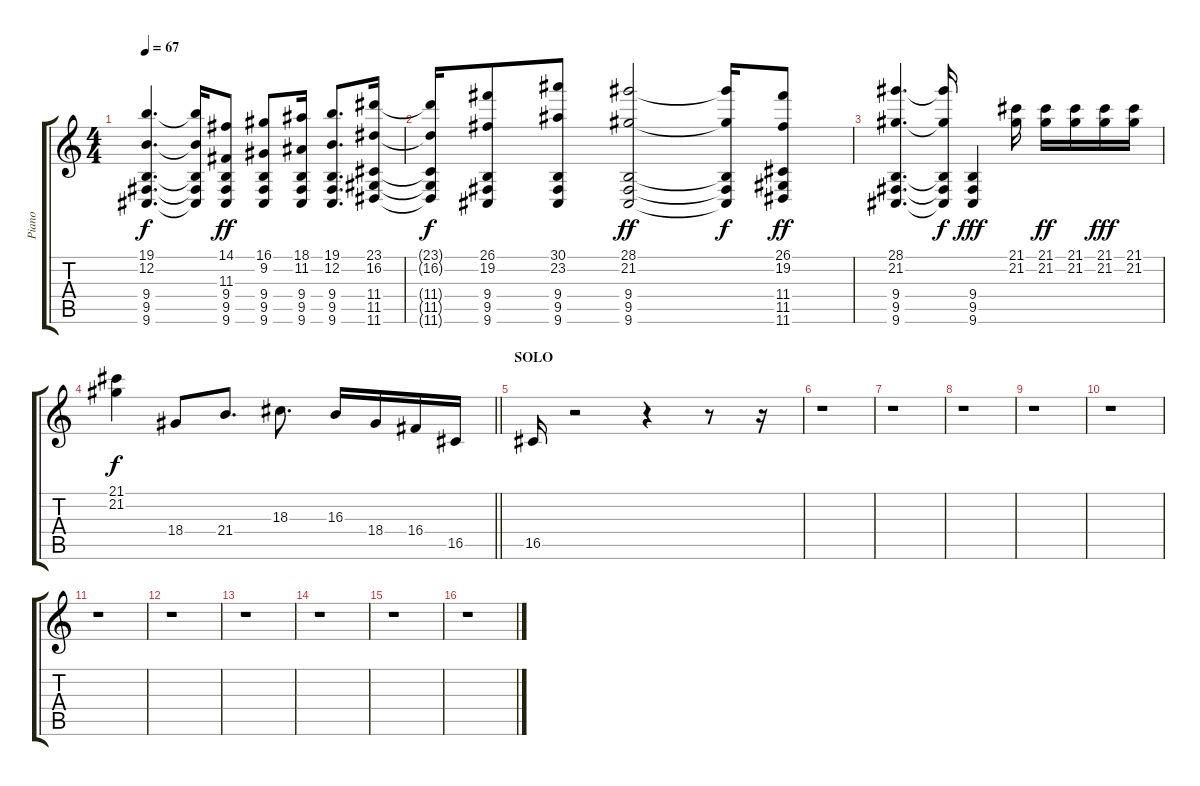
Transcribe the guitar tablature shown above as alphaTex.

\track ("Piano" "Piano") {instrument acousticgrandpiano}
\staff {score tabs}
\tuning (E4 B3 G3 D3 A2 E2) {hide}
\ts (4 4)
\tempo 67
\clef g2
\ks c
(19.1{t} 12.2{t} 9.4{t} 9.5{t} 9.6{t}).4{d dy f} (19.1{t} 12.2{t} 9.4{t} 9.5{t} 9.6{t}).16 (14.1 11.3 9.4 9.5 9.6).8{dy ff} (16.1 9.2 9.4 9.5 9.6).8 (18.1 11.2 9.4 9.5 9.6).16 (19.1 12.2 9.4 9.5 9.6).8{d} (23.1 16.2 11.4 11.5 11.6).16 |
(23.1{t} 16.2{t} 11.4{t} 11.5{t} 11.6{t}).16{dy f} (26.1 19.2 9.4 9.5 9.6).8 (30.1 23.2 9.4 9.5 9.6).8 (28.1 21.2 9.4 9.5 9.6).2{dy ff} (28.1{t} 21.2{t} 9.4{t} 9.5{t} 9.6{t}).16{dy f} (26.1 19.2 11.4 11.5 11.6).8{dy ff} |
(28.1 21.2 9.4 9.5 9.6).4{d} (28.1{t} 21.2{t} 9.4{t} 9.5{t} 9.6{t}).16{dy f} (9.4 9.5 9.6).4{dy fff} (21.1 21.2).16 (21.1 21.2).16{dy ff} (21.1 21.2).16 (21.1 21.2).16{dy fff} (21.1 21.2).16 |
\barLineRight lightlight
(21.1 21.2).4{dy f} 18.4.8 21.4.8{d} 18.3.8{d} 16.3.16 18.4.16 16.4.16 16.5.16 |
\section ("" "SOLO")
16.5.16 r.2 r.4 r.8 r.16 |
r.1 |
r.1 |
r.1 |
r.1 |
r.1 |
r.1 |
r.1 |
r.1 |
r.1 |
r.1 |
r.1
